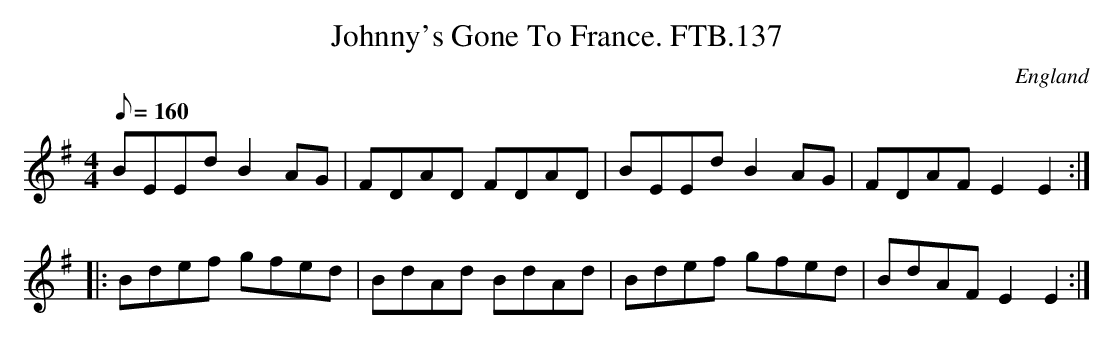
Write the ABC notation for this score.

X:1
T:Johnny's Gone To France. FTB.137
M:4/4
Q:160
O:England
K:G major
BEEdB2AG|FDAD FDAD|BEEdB2AG|FDAFE2E2:|
|:Bdef gfed|BdAd BdAd|Bdef gfed|BdAFE2E2:|
